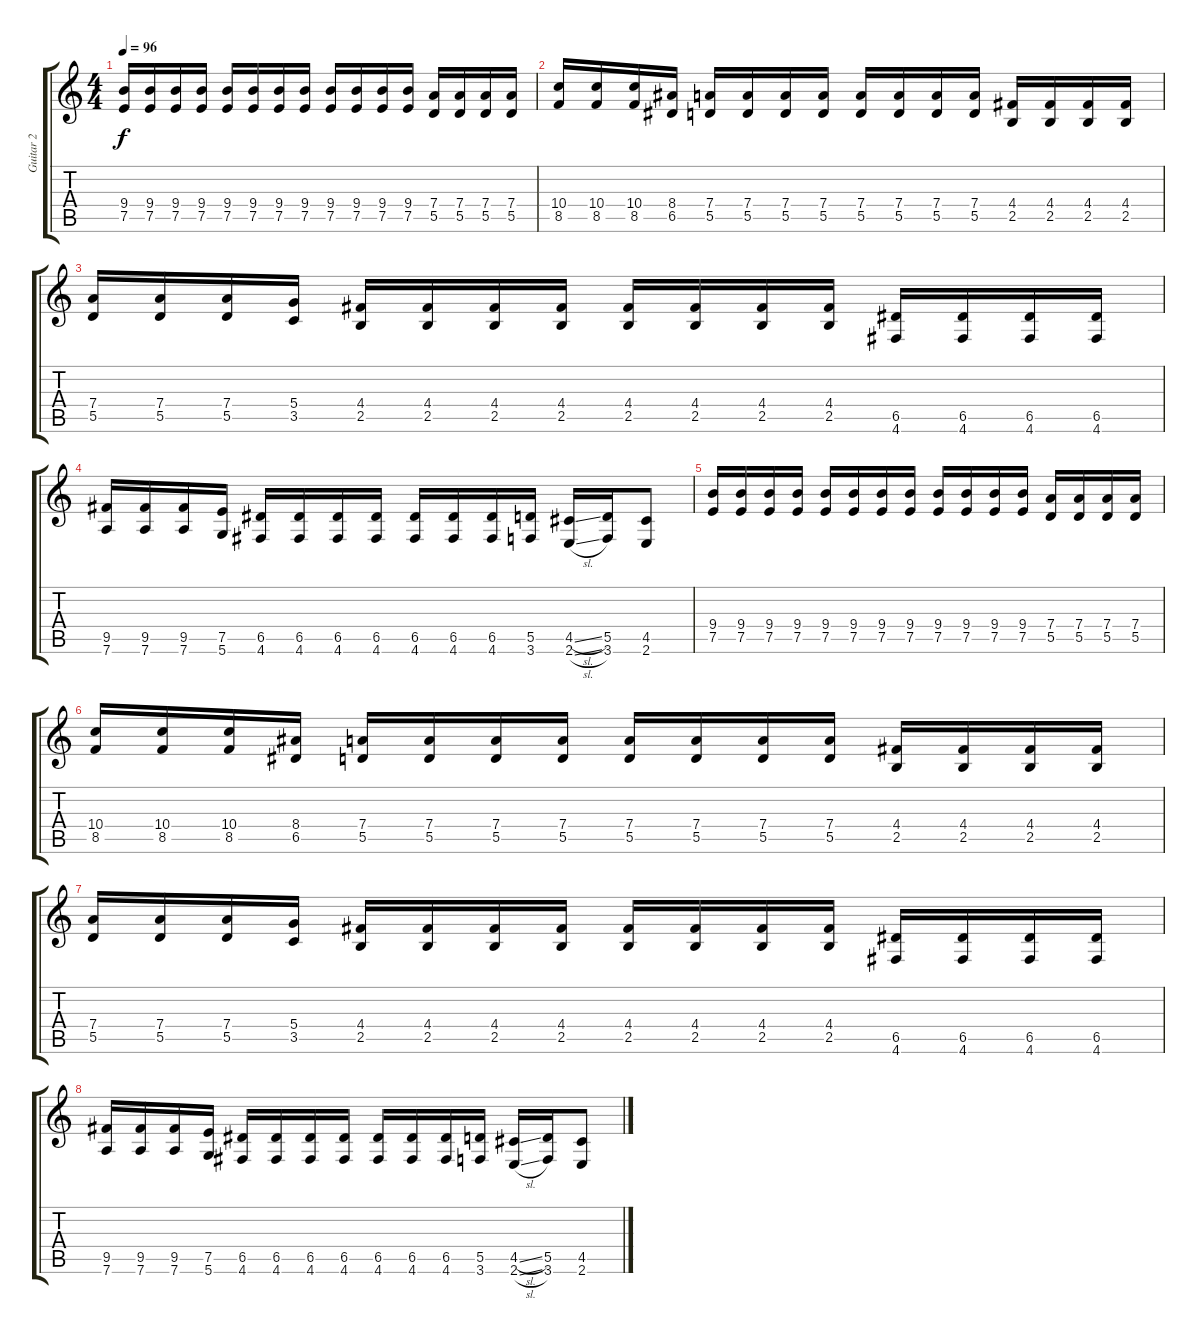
\track ("Guitar 2" "Guitar 2") {instrument distortionguitar}
\staff {score tabs}
\tuning (E4 B3 G3 D3 A2 D2) {hide}
\ts (4 4)
\tempo 96
\clef g2
\ks c
(9.4 7.5).16{dy f} (9.4 7.5).16 (9.4 7.5).16 (9.4 7.5).16 (9.4 7.5).16 (9.4 7.5).16 (9.4 7.5).16 (9.4 7.5).16 (9.4 7.5).16 (9.4 7.5).16 (9.4 7.5).16 (9.4 7.5).16 (7.4 5.5).16 (7.4 5.5).16 (7.4 5.5).16 (7.4 5.5).16 |
(10.4 8.5).16 (10.4 8.5).16 (10.4 8.5).16 (8.4 6.5).16 (7.4 5.5).16 (7.4 5.5).16 (7.4 5.5).16 (7.4 5.5).16 (7.4 5.5).16 (7.4 5.5).16 (7.4 5.5).16 (7.4 5.5).16 (4.4 2.5).16 (4.4 2.5).16 (4.4 2.5).16 (4.4 2.5).16 |
(7.4 5.5).16 (7.4 5.5).16 (7.4 5.5).16 (5.4 3.5).16 (4.4 2.5).16 (4.4 2.5).16 (4.4 2.5).16 (4.4 2.5).16 (4.4 2.5).16 (4.4 2.5).16 (4.4 2.5).16 (4.4 2.5).16 (6.5 4.6).16 (6.5 4.6).16 (6.5 4.6).16 (6.5 4.6).16 |
(9.5 7.6).16 (9.5 7.6).16 (9.5 7.6).16 (7.5 5.6).16 (6.5 4.6).16 (6.5 4.6).16 (6.5 4.6).16 (6.5 4.6).16 (6.5 4.6).16 (6.5 4.6).16 (6.5 4.6).16 (5.5 3.6).16 (4.5{sl} 2.6{sl}).16 (5.5 3.6).16 (4.5 2.6).8 |
(9.4 7.5).16 (9.4 7.5).16 (9.4 7.5).16 (9.4 7.5).16 (9.4 7.5).16 (9.4 7.5).16 (9.4 7.5).16 (9.4 7.5).16 (9.4 7.5).16 (9.4 7.5).16 (9.4 7.5).16 (9.4 7.5).16 (7.4 5.5).16 (7.4 5.5).16 (7.4 5.5).16 (7.4 5.5).16 |
(10.4 8.5).16 (10.4 8.5).16 (10.4 8.5).16 (8.4 6.5).16 (7.4 5.5).16 (7.4 5.5).16 (7.4 5.5).16 (7.4 5.5).16 (7.4 5.5).16 (7.4 5.5).16 (7.4 5.5).16 (7.4 5.5).16 (4.4 2.5).16 (4.4 2.5).16 (4.4 2.5).16 (4.4 2.5).16 |
(7.4 5.5).16 (7.4 5.5).16 (7.4 5.5).16 (5.4 3.5).16 (4.4 2.5).16 (4.4 2.5).16 (4.4 2.5).16 (4.4 2.5).16 (4.4 2.5).16 (4.4 2.5).16 (4.4 2.5).16 (4.4 2.5).16 (6.5 4.6).16 (6.5 4.6).16 (6.5 4.6).16 (6.5 4.6).16 |
(9.5 7.6).16 (9.5 7.6).16 (9.5 7.6).16 (7.5 5.6).16 (6.5 4.6).16 (6.5 4.6).16 (6.5 4.6).16 (6.5 4.6).16 (6.5 4.6).16 (6.5 4.6).16 (6.5 4.6).16 (5.5 3.6).16 (4.5{sl} 2.6{sl}).16 (5.5 3.6).16 (4.5 2.6).8
